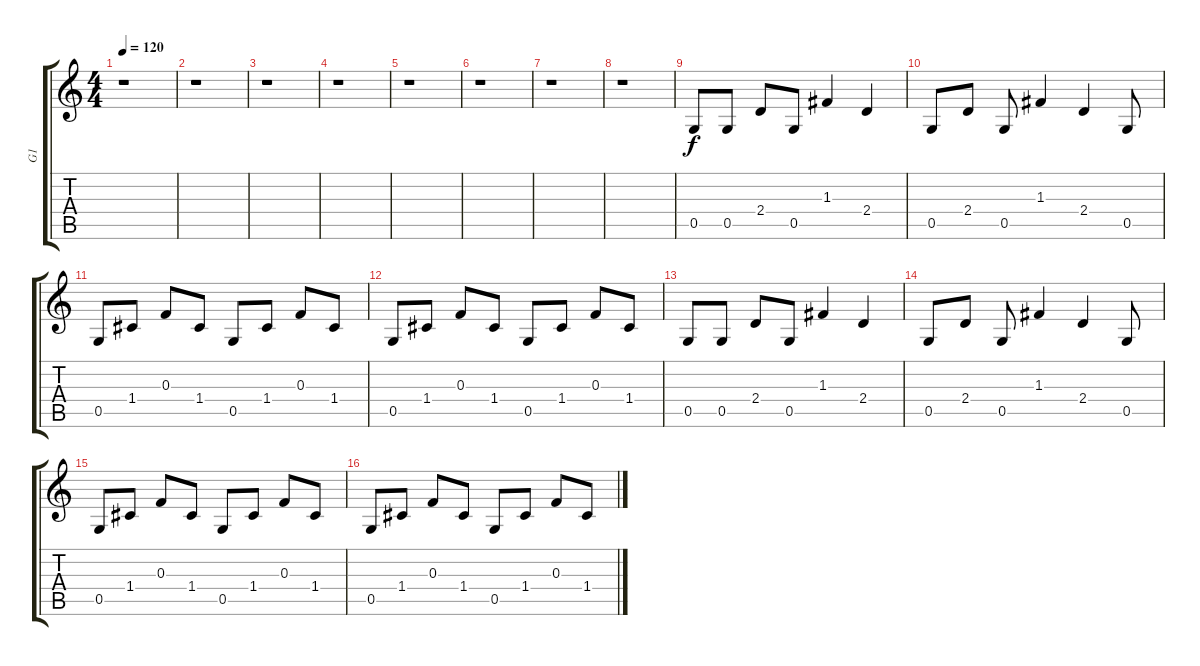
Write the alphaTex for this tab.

\track ("G1" "G1") {instrument distortionguitar}
\staff {score tabs}
\tuning (D4 A3 F3 C3 G2 C2) {hide}
\ts (4 4)
\tempo 120
\clef g2
\ks c
r.1{dy f instrument distortionguitar} |
r.1 |
r.1 |
r.1 |
r.1 |
r.1 |
r.1 |
r.1 |
0.5.8{instrument electricguitarclean} 0.5.8 2.4.8 0.5.8 1.3.4 2.4.4 |
0.5.8{instrument electricguitarclean} 2.4.8 0.5.8 1.3.4 2.4.4 0.5.8 |
0.5.8{instrument electricguitarclean} 1.4.8 0.3.8 1.4.8 0.5.8 1.4.8 0.3.8 1.4.8 |
0.5.8{instrument electricguitarclean} 1.4.8 0.3.8 1.4.8 0.5.8 1.4.8 0.3.8 1.4.8 |
0.5.8{instrument electricguitarclean} 0.5.8 2.4.8 0.5.8 1.3.4 2.4.4 |
0.5.8{instrument electricguitarclean} 2.4.8 0.5.8 1.3.4 2.4.4 0.5.8 |
0.5.8{instrument electricguitarclean} 1.4.8 0.3.8 1.4.8 0.5.8 1.4.8 0.3.8 1.4.8 |
0.5.8{instrument electricguitarclean} 1.4.8 0.3.8 1.4.8 0.5.8 1.4.8 0.3.8 1.4.8
